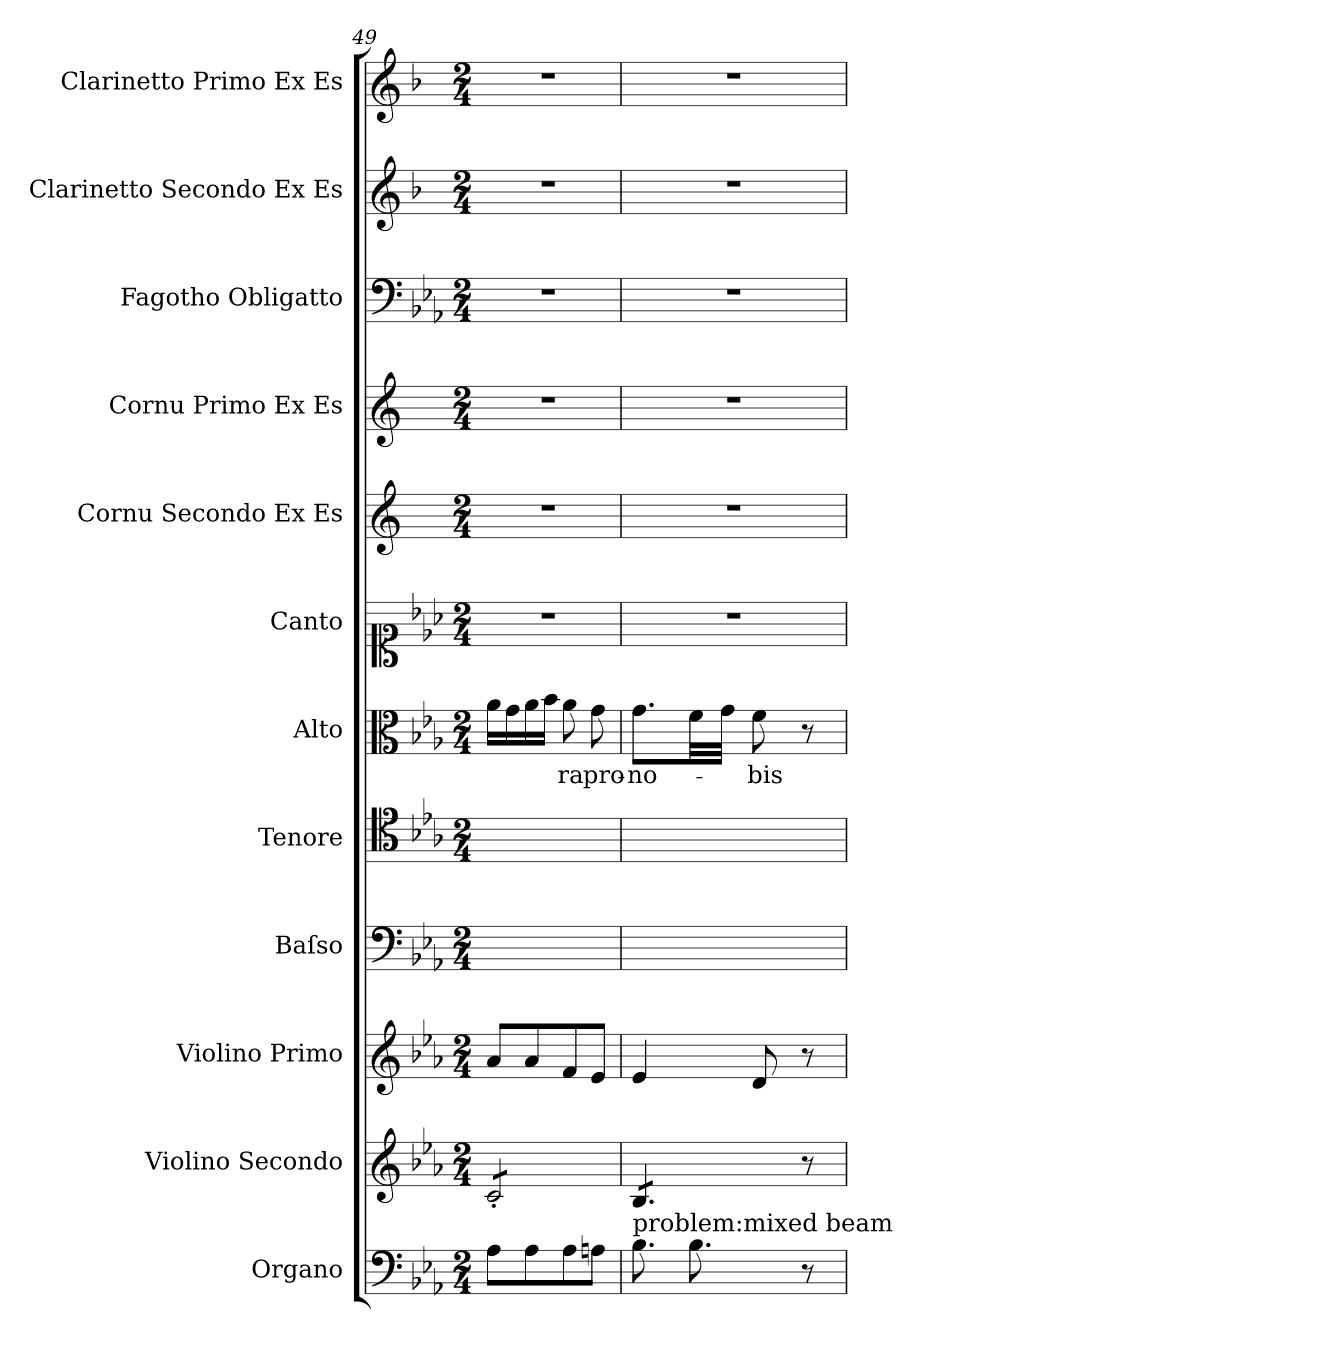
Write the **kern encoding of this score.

**kern	**kern	**kern	**kern	**kern	**kern	**text	**kern	**kern	**kern	**kern	**kern	**kern
*part12	*part11	*part10	*part9	*part8	*part7	*part7	*part6	*part5	*part4	*part3	*part2	*part1
*staff12	*staff11	*staff10	*staff9	*staff8	*staff7	*staff7	*staff6	*staff5	*staff4	*staff3	*staff2	*staff1
*I"Organo	*I"Violino Secondo	*I"Violino Primo	*I"Baſso	*I"Tenore	*I"Alto	*	*I"Canto	*I"Cornu Secondo Ex Es	*I"Cornu Primo Ex Es	*I"Fagotho Obligatto	*I"Clarinetto Secondo Ex Es	*I"Clarinetto Primo Ex Es
*I'Org	*	*I'Vno I	*I'B.	*I'T.	*I'A.	*	*I'C.	*	*I'Cor I	*I'Fag.	*	*I'Cor I
*clefF4	*clefG2	*clefG2	*clefF4	*clefC4	*clefC3	*	*clefC1	*clefG2	*clefG2	*clefF4	*clefG2	*clefG2
*	*	*	*	*	*	*	*	*ITrd5c9	*ITrd5c9	*	*ITrd1c2	*ITrd1c2
*k[b-e-a-]	*k[b-e-a-]	*k[b-e-a-]	*k[b-e-a-]	*k[b-e-a-]	*k[b-e-a-]	*	*k[b-e-a-]	*k[b-e-a-]	*k[b-e-a-]	*k[b-e-a-]	*k[b-e-a-]	*k[b-e-a-]
*c:	*c:	*c:	*c:	*c:	*c:	*	*c:	*c:	*c:	*c:	*c:	*c:
*M2/4	*M2/4	*M2/4	*M2/4	*M2/4	*M2/4	*	*M2/4	*M2/4	*M2/4	*M2/4	*M2/4	*M2/4
=49	=49	=49	=49	=49	=49	=49	=49	=49	=49	=49	=49	=49
*	*tremolo	*	*	*	*	*	*	*	*	*	*	*
8A-\L	8c'/L	8a-/L	2ryy	2ryy	16a-\LL	.	2r	2r	2r	2r	2r	2r
.	.	.	.	.	16g\	.	.	.	.	.	.	.
8A-\	8c'/	8a-/	.	.	16a-\	.	.	.	.	.	.	.
.	.	.	.	.	16b-\JJ	.	.	.	.	.	.	.
8A-\	8c'/	8f/	.	.	8a-\	-ra	.	.	.	.	.	.
8An\J	8c'/J	8e-/J	.	.	8g\	pro-	.	.	.	.	.	.
=50	=50	=50	=50	=50	=50	=50	=50	=50	=50	=50	=50	=50
!LO:TX:a:t=problem&colon;mixed beam	!	!	!	!	!	!	!	!	!	!	!	!
8.B-@@8@@\	8B-/L	4e-/	2ryy	2ryy	8.g\L	-no-	2r	2r	2r	2r	2r	2r
.	8B-/	.	.	.	.	.	.	.	.	.	.	.
8.B-@@8@@\	.	.	.	.	32f\LL	.	.	.	.	.	.	.
.	.	.	.	.	32g\JJJ	.	.	.	.	.	.	.
.	8B-/J	8d/	.	.	8f\	-bis	.	.	.	.	.	.
*	*Xtremolo	*	*	*	*	*	*	*	*	*	*	*
.	.	.	.	.	.	.	.	.	.	.	.	.
8r	8r	8r	.	.	8r	.	.	.	.	.	.	.
.	.	.	.	.	.	.	.	.	.	.	.	.
=	=	=	=	=	=	=	=	=	=	=	=	=
*-	*-	*-	*-	*-	*-	*-	*-	*-	*-	*-	*-	*-
